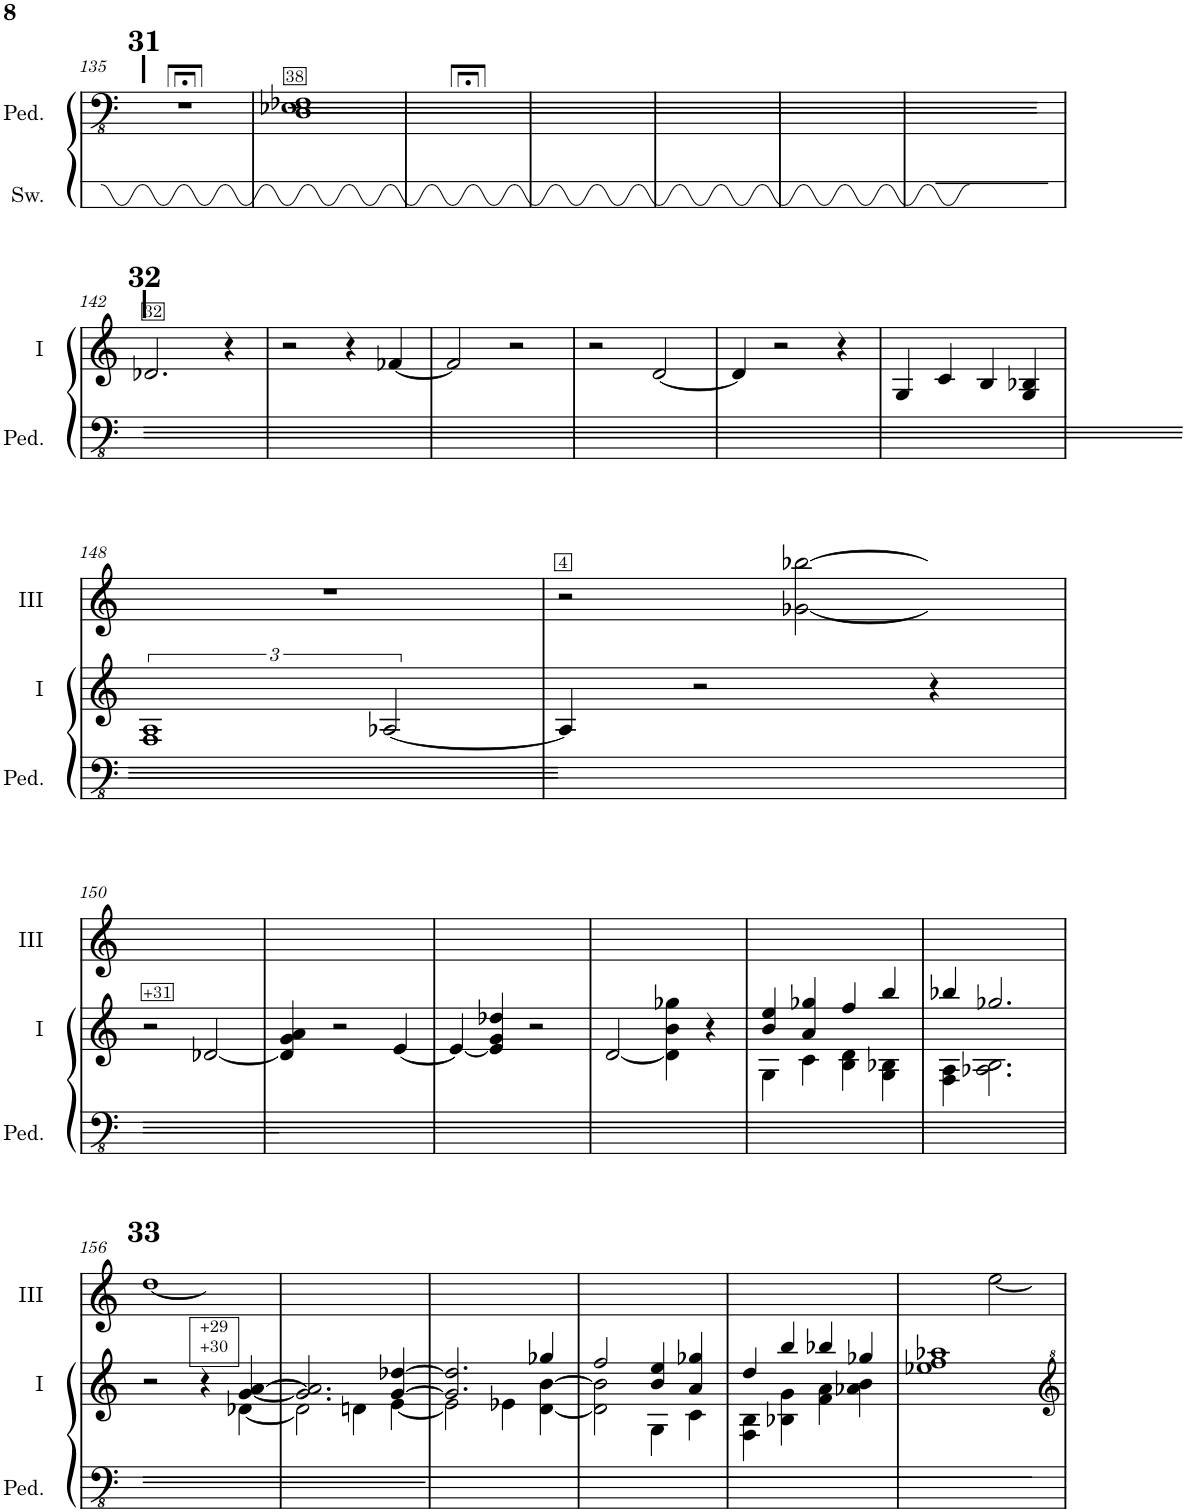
**kern	**kern	**kern	**kern
*part4	*part3	*part2	*part1
*staff4	*staff3	*staff2	*staff1
*I"Schweller	*I"Pedale	*I"Manual I	*I"Manual III
*I'Sw.	*I'Ped.	*I'I	*I'III
!!LO:PB:g=z
*clefG2	*clefFv4	*clefF4	*clefG2
*Trd7c12	*	*	*
*k[]	*k[]	*k[]	*k[]
*M4/4	*M4/4	*M4/4	*M4/4
!!LO:REH:place=s1:a:t=
!!LO:REH:place=s1:a:t=|
!!LO:REH:place=s1:a:B:cj:enc=none:fs=14:t=31
=135	=135	=135	=135
1G	1r;<	1r;<	1r
=136	=136	=136	=136
!	!LO:TX:a:t=38	!	!
1G	1DD 1EE-X 1FF-X	1r	1r;<
=137	=137	=137	=137
1G	1r;<yy	1r;<	1r
=138	=138	=138	=138
1G	1DD 1EE-X 1FF-X	1r	1r
=139	=139	=139	=139
1G	1DD 1EE-X 1FF-X	1r	1r
=140	=140	=140	=140
1G	1DD 1EE-X 1FF-X	1r	1r
=141	=141	=141	=141
2A	1DD 1EE-X 1FF-X	1r	1r
2A	.	.	.
!!LO:LB:g=z
!!LO:REH:place=s1:a:t=
!!LO:REH:place=s1:a:t=|
!!LO:REH:place=s1:a:B:cj:enc=none:fs=14:t=32
=142	=142	=142	=142
!	!	!LO:TX:a:t=32	!
1r	1DD 1EE-X 1FF-X	2.d-X/	1r
.	.	4r	.
=143	=143	=143	=143
1r	1DD 1EE-X 1FF-X	2r	1r
.	.	4r	.
.	.	[4f-X/	.
=144	=144	=144	=144
1r	1DD 1EE-X 1FF-X	2f-/]	1r
.	.	2r	.
=145	=145	=145	=145
1r	1DD 1EE-X 1FF-X	2r	1r
.	.	[2d/	.
=146	=146	=146	=146
1r	1DD 1EE-X 1FF-X	4d/]	1r
.	.	2r	.
.	.	4r	.
=147	=147	=147	=147
1r	1DD 1EE-X 1FF-X	4G/	1r
.	.	4c/	.
.	.	4B/	.
.	.	4G/ 4B-X/	.
!!LO:LB:g=z
=148	=148	=148	=148
1r	1DD 1EE-X 1FF-X	3%2F 3%2A	1r
.	.	[3A-X/	.
=149	=149	=149	=149
!	!	!	!LO:TX:a:t=4
1r	1DD 1EE-X 1FF-X	4A-/]	2r
.	.	2r	.
!	!	!	!LO:N:n=1:head=open
!	!	!	!LO:N:n=2:head=open
.	.	.	[4g-X\ [4bb-X\
.	.	4r	4g-] 4bb-]
!!LO:LB:g=z
=150	=150	=150	=150
!	!	!LO:TX:a:t=+31	!
1r	1DD 1EE-X 1FF-X	2r	1g-X 1bb-X
.	.	[<2d-X/	.
=151	=151	=151	=151
*	*^	*	*
1r	1EE-X 1FF-X	8DD	4d-/] 4g/ 4a/	1g-X 1bb-X
.	.	2..ryy	.	.
.	.	.	2r	.
.	.	.	[4e/	.
*	*v	*v	*	*
=152	=152	=152	=152
1r	1EE-X 1FF-X	4e/_	1g-X 1bb-X
.	.	4e/] 4g/ 4dd-X/	.
.	.	2r	.
=153	=153	=153	=153
1r	1EE-X 1FF-X	[<2d/	1g-X 1bb-X
.	.	4d\] 4b\ 4gg-X\	.
.	.	4r	.
=154	=154	=154	=154
*	*	*^	*
1r	1EE-X 1FF-X	4b/ 4ee/	4G\	1g-X 1bb-X
.	.	4a/ 4gg-X/	4c\	.
.	.	4ff/	4B\ 4d\	.
.	.	4bb/	4G\ 4B-X\	.
=155	=155	=155	=155	=155
1r	1EE-X 1FF-X	4bb-X/	4F\ 4A\	1g-X 1bb-X
.	.	2.gg-X/	2.A-X\ 2.B\	.
!!LO:LB:g=z
!!LO:REH:place=s1:a:t=
!!LO:REH:place=s1:a:B:cj:enc=none:fs=14:t=33
=156	=156	=156	=156	=156
*	*	*	*	*^
!	!	!	!	!	!LO:N:head=open
1r	1EE-X 1FF	2r	2.ryy	1g-X 1dd 1bb-X	[2dd
!	!	!LO:TX:a:t=+29	!	!	!
!	!	!LO:TX:a:t=+30	!	!	!
.	.	4r	.	.	2dd]
.	.	[<4g/ [4a/	[4d-X\	.	.
*	*	*	*	*v	*v
=157	=157	=157	=157	=157
1r	1EE-X 1FF-X	2.g/] 2.a/]	2d-\]	1g-X 1dd 1bb-X
.	.	.	4dn\	.
.	.	[4g/ [4dd-X/	[4e\	.
=158	=158	=158	=158	=158
1r	1EE	2.g/] 2.dd-/]	2e\]	1g-X 1dd 1bb-X
.	.	.	4e-X\	.
.	.	4gg-X/	[4d\ [>4b\	.
=159	=159	=159	=159	=159
1r	1EE	2ff/	2d\] 2b\]	1g-X 1dd 1bb-X
.	.	4b/ 4ee/	4G\	.
.	.	4a/ 4gg-X/	4c\	.
=160	=160	=160	=160	=160
1r	1EE	4dd/	4F\ 4B\	1g-X 1dd 1bb-X
.	.	4bb/	4B-X\ 4g\	.
.	.	4bb-X/	4f\ 4a\	.
.	.	4gg-X/	4a-X\ 4b\	.
*	*	*v	*v	*
=161	=161	=161	=161
*	*	*	*^
1r	1FF-X	1ee-X 1ff 1aa-X	2g-X 2dd 2bb-X	2ryy
!	!	!	!	!LO:N:head=open
.	.	.	2g- 2dd 2bb-	[4ee\
.	.	.	.	4ee]
*	*	*	*v	*v
=	=	=	=
*-	*-	*-	*-
